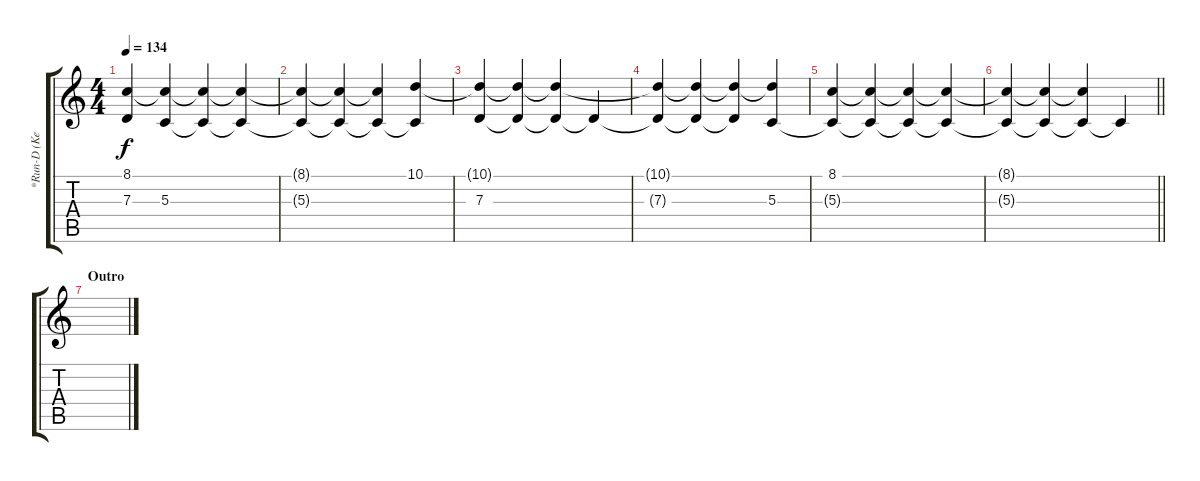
\track ("*Run-D (Keyboard 1)" "*Run-D (Ke") {instrument lead2sawtooth}
\staff {score tabs}
\tuning (E4 B3 G3 D3 A2 E2) {hide}
\ts (4 4)
\tempo 134
\clef g2
\ks c
(8.1 7.3{t}).4{dy f} (8.1{t} 5.3).4 (8.1{t} 5.3{t}).4 (8.1{t} 5.3{t}).4 |
(8.1{t} 5.3{t}).4 (8.1{t} 5.3{t}).4 (8.1{t} 5.3{t}).4 (10.1 5.3{t}).4 |
(10.1{t} 7.3).4 (10.1{t} 7.3{t}).4 (10.1{t} 7.3{t}).4 7.3{t}.4 |
(10.1{t} 7.3{t}).4 (10.1{t} 7.3{t}).4 (10.1{t} 7.3{t}).4 (10.1{t} 5.3).4 |
(8.1 5.3{t}).4 (8.1{t} 5.3{t}).4 (8.1{t} 5.3{t}).4 (8.1{t} 5.3{t}).4 |
\barLineRight lightlight
(8.1{t} 5.3{t}).4 (8.1{t} 5.3{t}).4 (8.1{t} 5.3{t}).4 5.3{t}.4 |
\section ("" "Outro")
